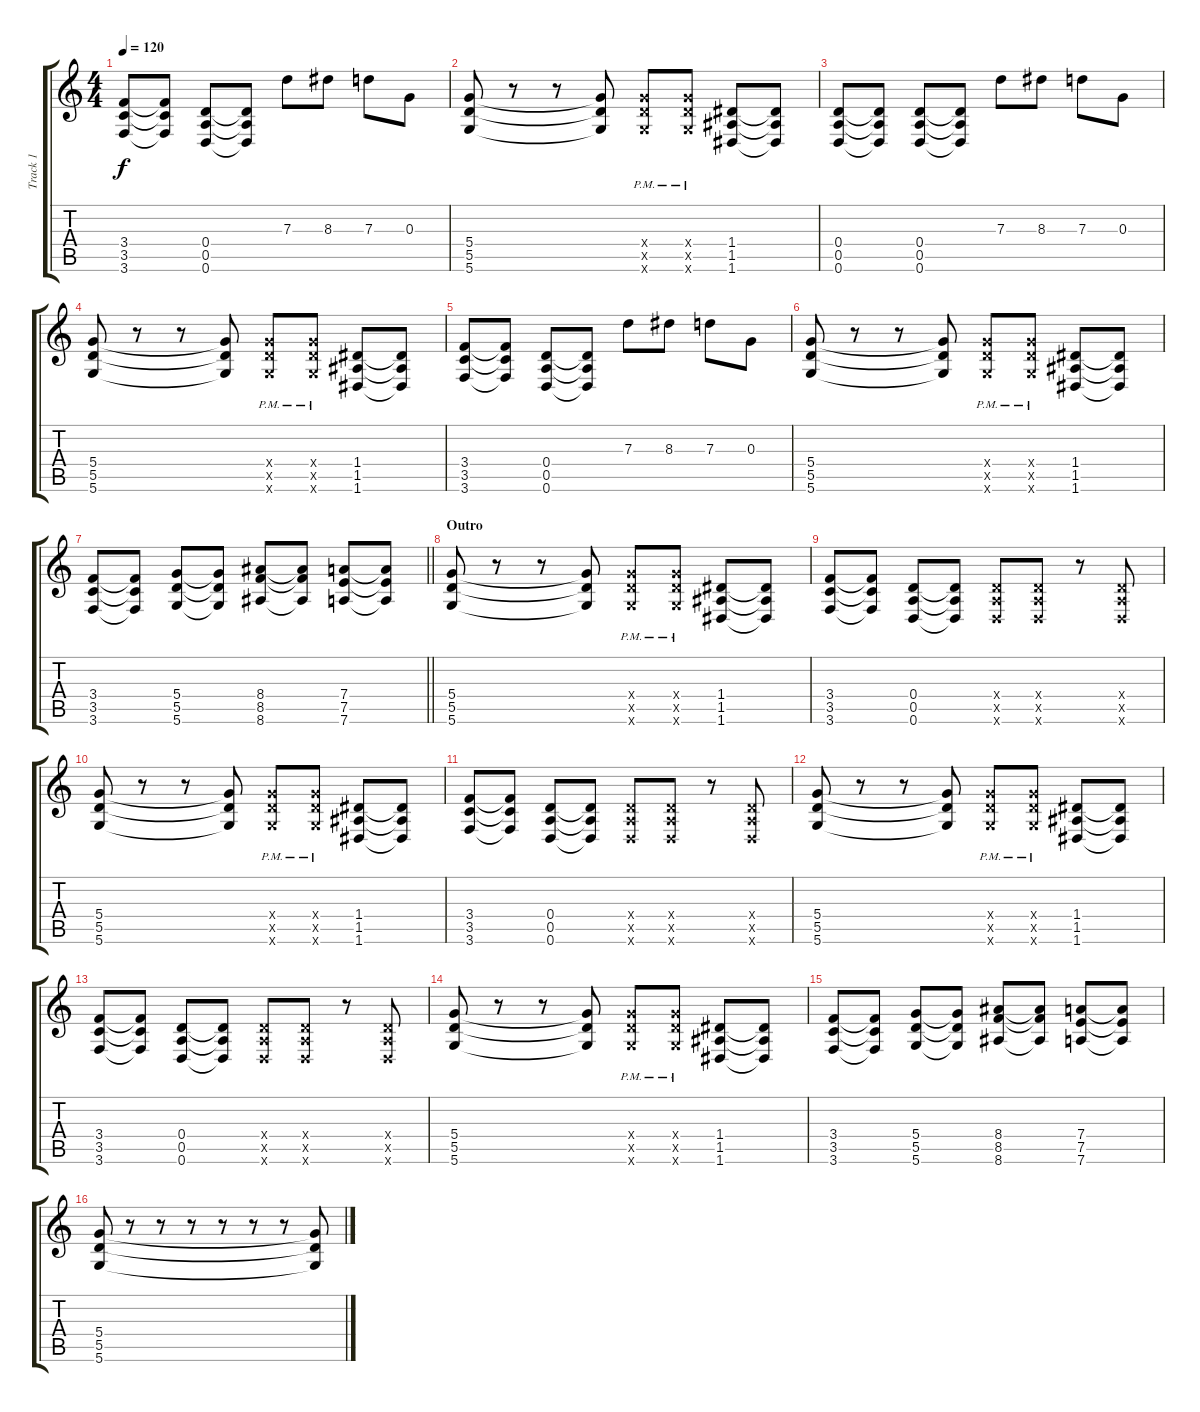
\track ("Track 1" "Track 1") {instrument distortionguitar}
\staff {score tabs}
\tuning (E4 B3 G3 D3 A2 D2) {hide}
\ts (4 4)
\tempo 120
\clef g2
\ks c
(3.4 3.5 3.6).8{dy f} (3.4{t} 3.5{t} 3.6{t}).8 (0.4 0.5 0.6).8 (0.4{t} 0.5{t} 0.6{t}).8 7.3.8 8.3.8 7.3.8 0.3.8 |
(5.4 5.5 5.6).8 r.8 r.8 (5.4{t} 5.5{t} 5.6{t}).8 (5.4{pm x} 5.5{pm x} 5.6{pm x}).8 (5.4{pm x} 5.5{pm x} 5.6{pm x}).8 (1.4 1.5 1.6).8 (1.4{t} 1.5{t} 1.6{t}).8 |
(0.4 0.5 0.6).8 (0.4{t} 0.5{t} 0.6{t}).8 (0.4 0.5 0.6).8 (0.4{t} 0.5{t} 0.6{t}).8 7.3.8 8.3.8 7.3.8 0.3.8 |
(5.4 5.5 5.6).8 r.8 r.8 (5.4{t} 5.5{t} 5.6{t}).8 (5.4{pm x} 5.5{pm x} 5.6{pm x}).8 (5.4{pm x} 5.5{pm x} 5.6{pm x}).8 (1.4 1.5 1.6).8 (1.4{t} 1.5{t} 1.6{t}).8 |
(3.4 3.5 3.6).8 (3.4{t} 3.5{t} 3.6{t}).8 (0.4 0.5 0.6).8 (0.4{t} 0.5{t} 0.6{t}).8 7.3.8 8.3.8 7.3.8 0.3.8 |
(5.4 5.5 5.6).8 r.8 r.8 (5.4{t} 5.5{t} 5.6{t}).8 (5.4{pm x} 5.5{pm x} 5.6{pm x}).8 (5.4{pm x} 5.5{pm x} 5.6{pm x}).8 (1.4 1.5 1.6).8 (1.4{t} 1.5{t} 1.6{t}).8 |
\barLineRight lightlight
(3.4 3.5 3.6).8 (3.4{t} 3.5{t} 3.6{t}).8 (5.4 5.5 5.6).8 (5.4{t} 5.5{t} 5.6{t}).8 (8.4 8.5 8.6).8 (8.4{t} 8.5{t} 8.6{t}).8 (7.4 7.5 7.6).8 (7.4{t} 7.5{t} 7.6{t}).8 |
\section ("" "Outro")
(5.4 5.5 5.6).8 r.8 r.8 (5.4{t} 5.5{t} 5.6{t}).8 (5.4{pm x} 5.5{pm x} 5.6{pm x}).8 (5.4{pm x} 5.5{pm x} 5.6{pm x}).8 (1.4 1.5 1.6).8 (1.4{t} 1.5{t} 1.6{t}).8 |
(3.4 3.5 3.6).8 (3.4{t} 3.5{t} 3.6{t}).8 (0.4 0.5 0.6).8 (0.4{t} 0.5{t} 0.6{t}).8 (0.4{x} 0.5{x} 0.6{x}).8 (0.4{x} 0.5{x} 0.6{x}).8 r.8 (0.4{x} 0.5{x} 0.6{x}).8 |
(5.4 5.5 5.6).8 r.8 r.8 (5.4{t} 5.5{t} 5.6{t}).8 (5.4{pm x} 5.5{pm x} 5.6{pm x}).8 (5.4{pm x} 5.5{pm x} 5.6{pm x}).8 (1.4 1.5 1.6).8 (1.4{t} 1.5{t} 1.6{t}).8 |
(3.4 3.5 3.6).8 (3.4{t} 3.5{t} 3.6{t}).8 (0.4 0.5 0.6).8 (0.4{t} 0.5{t} 0.6{t}).8 (0.4{x} 0.5{x} 0.6{x}).8 (0.4{x} 0.5{x} 0.6{x}).8 r.8 (0.4{x} 0.5{x} 0.6{x}).8 |
(5.4 5.5 5.6).8 r.8 r.8 (5.4{t} 5.5{t} 5.6{t}).8 (5.4{pm x} 5.5{pm x} 5.6{pm x}).8 (5.4{pm x} 5.5{pm x} 5.6{pm x}).8 (1.4 1.5 1.6).8 (1.4{t} 1.5{t} 1.6{t}).8 |
(3.4 3.5 3.6).8 (3.4{t} 3.5{t} 3.6{t}).8 (0.4 0.5 0.6).8 (0.4{t} 0.5{t} 0.6{t}).8 (0.4{x} 0.5{x} 0.6{x}).8 (0.4{x} 0.5{x} 0.6{x}).8 r.8 (0.4{x} 0.5{x} 0.6{x}).8 |
(5.4 5.5 5.6).8 r.8 r.8 (5.4{t} 5.5{t} 5.6{t}).8 (5.4{pm x} 5.5{pm x} 5.6{pm x}).8 (5.4{pm x} 5.5{pm x} 5.6{pm x}).8 (1.4 1.5 1.6).8 (1.4{t} 1.5{t} 1.6{t}).8 |
(3.4 3.5 3.6).8 (3.4{t} 3.5{t} 3.6{t}).8 (5.4 5.5 5.6).8 (5.4{t} 5.5{t} 5.6{t}).8 (8.4 8.5 8.6).8 (8.4{t} 8.5{t} 8.6{t}).8 (7.4 7.5 7.6).8 (7.4{t} 7.5{t} 7.6{t}).8 |
(5.4 5.5 5.6).8 r.8 r.8 r.8 r.8 r.8 r.8 (5.4{t} 5.5{t} 5.6{t}).8
